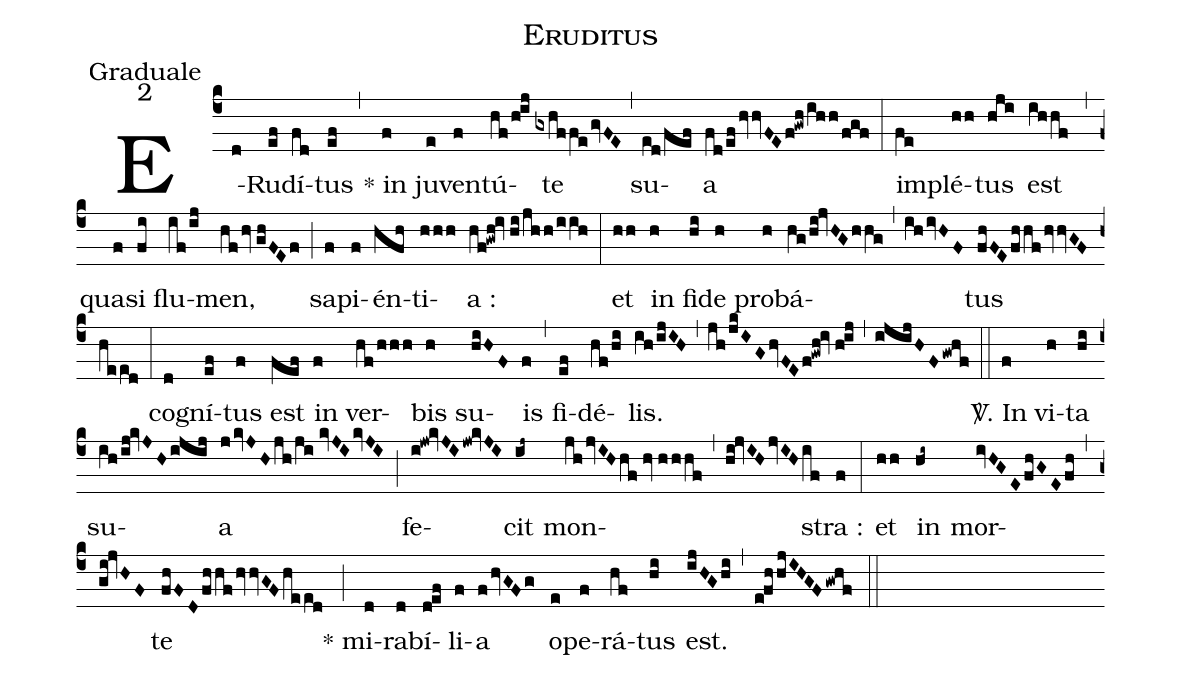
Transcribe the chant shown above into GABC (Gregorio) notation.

name:Eruditus;
office-part:Graduale;
mode:2;
%%
(c4) E(d)Ru(ef)dí(fd)tus(ef) (,) * in(f) ju(e)ven(f)tú(hf/hij)te(gxhf/fegvFE) (,) su(ed/fef)a(fd/efhvvFEf!gwh/ihh/fgf) (:) im(fe)plé(hh)tus(hji) est(ih/hf) (,) qua(f)si(fi) flu(if/ij)men,(hfhv//ghFEf) (;) sa(f)pi(f)én(hfh)ti(hhh)a :(hf!gwh!iv//hi/jhh/iih) (:) et(hh) in(h) fi(hi)de(h) pro(h)bá(hg/hi!jvHGhhg)(,)(ihivHF)tus(fhFEfh/hfhvvGFheed) (:) co(d)gní(ef)tus(f) est(fef) in(f) ver(hf/hhh)bis(h) su(hiHF)is(f) (,) fi(ef)dé(hf/hi)lis.(ih/ijIH) (,) (jh/jkIGhvFEf!gwh!iv//hij) (,) (ijijHFgw@hf) (::) <sp>V/</sp>. In(f) vi(h)ta(hi) su(ih/ij!kvJHijij)a(j/kvJHjh/ji//kvJIkvJI) (;) fe(i!jw!kvJIjw!KvJI)cit(ij~) mon(jhjvIHhf//hv//hhhf)(,)(hi!jvIHjvIHif)stra :(f) (:) et(hh) in(hi~) mor(ivHGEfhGEfh)(,)(gi!jvHF)te(fhFDfh/hfhvvGFheed) (;) * mi(d)ra(d)bí(def)li(f)a(f/hvGFg) o(e)pe(f)rá(hf)tus(hi) est.(ijHGhi) (,) (efh/hjIHGFgw@hf) (::)
